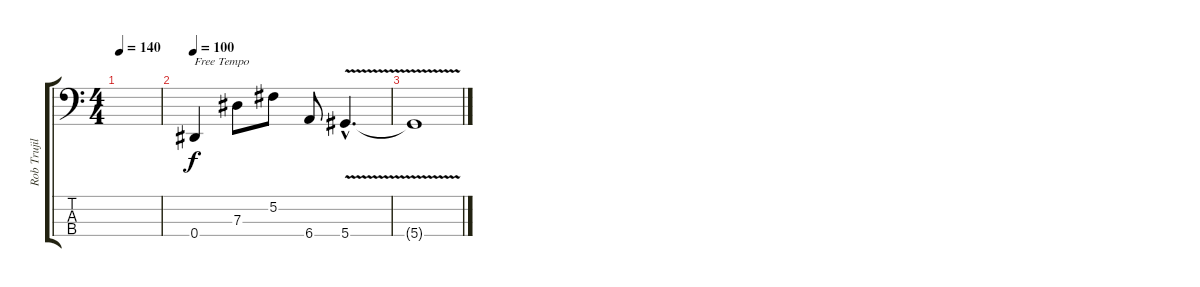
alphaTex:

\track ("Rob Trujillo" "Rob Trujil") {instrument electricbassfinger}
\staff {score tabs}
\tuning (Gb2 Db2 Ab1 Eb1) {hide}
\ts (4 4)
\tempo 140
\clef f4
\ks c
|
\tempo 100
0.4.4{txt "Free Tempo"} 7.3.8 5.2.8 6.4.8 5.4{v hac}.4{d} |
5.4{t}.1
